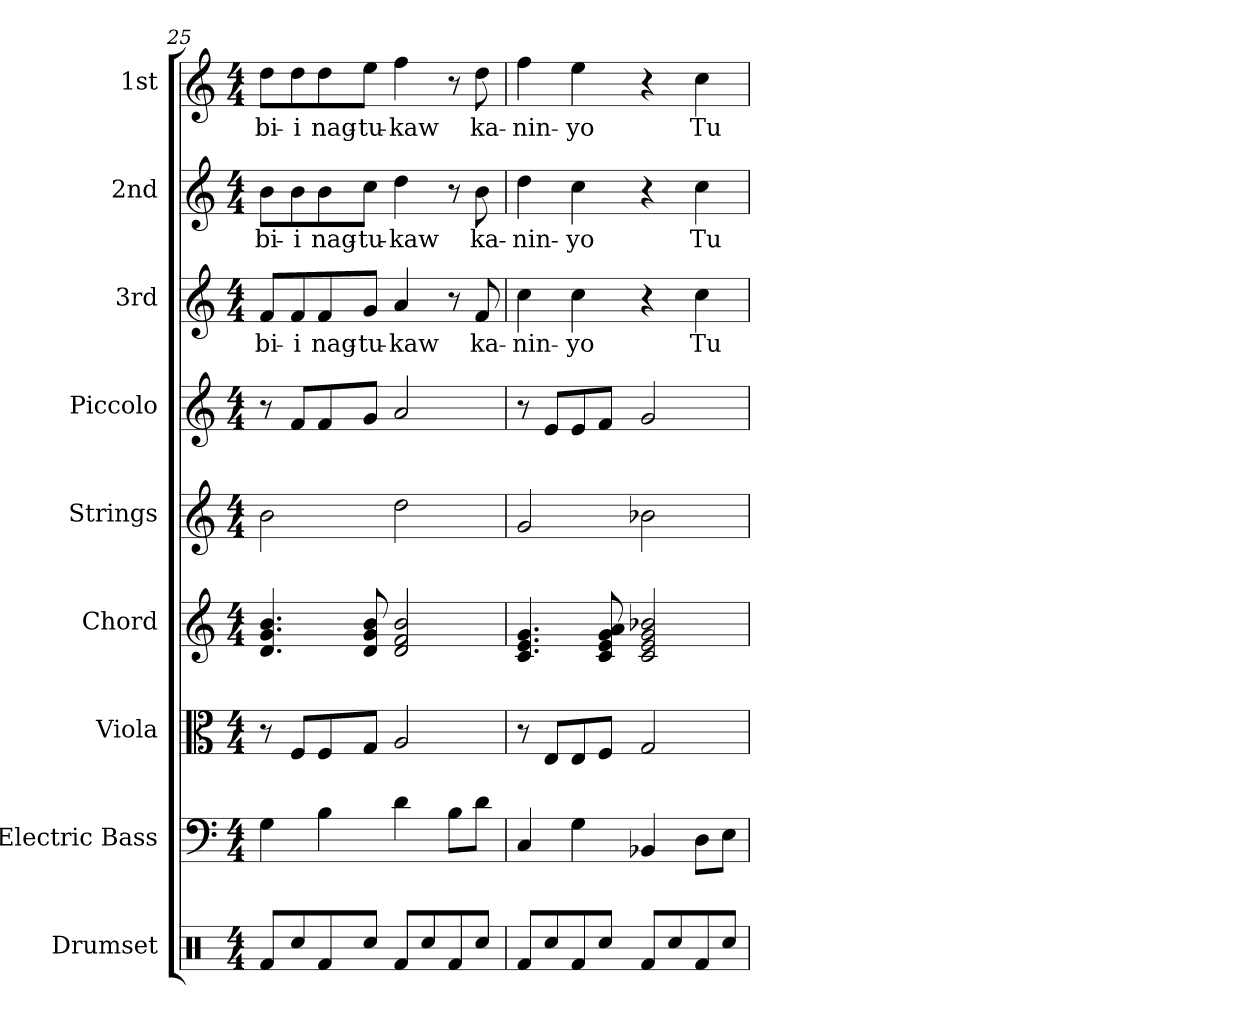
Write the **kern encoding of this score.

**kern	**kern	**kern	**kern	**kern	**kern	**kern	**text	**kern	**text	**kern	**text
*part9	*part8	*part7	*part6	*part5	*part4	*part3	*part3	*part2	*part2	*part1	*part1
*staff9	*staff8	*staff7	*staff6	*staff5	*staff4	*staff3	*staff3	*staff2	*staff2	*staff1	*staff1
*I"Drumset	*I"Electric Bass	*I"Viola	*I"Chord	*I"Strings	*I"Piccolo	*I"3rd	*	*I"2nd	*	*I"1st	*
*I'D. Set	*I'El. B.	*I'Vla.	*I'Chord	*I'St.	*I'Picc.	*	*	*	*	*	*
!!LO:PB:g=z
*clefX	*clefF4	*clefC3	*clefG2	*clefG2	*clefG2	*clefG2	*	*clefG2	*	*clefG2	*
*	*ITrd7c12	*	*	*	*ITrd-7c-12	*	*	*	*	*	*
*k[]	*k[]	*k[]	*k[]	*k[]	*k[]	*k[]	*	*k[]	*	*k[]	*
*M4/4	*M4/4	*M4/4	*M4/4	*M4/4	*M4/4	*M4/4	*	*M4/4	*	*M4/4	*
=25	=25	=25	=25	=25	=25	=25	=25	=25	=25	=25	=25
!	!	!	!	!	!	!	!LO:LY:b	!	!LO:LY:b	!	!LO:LY:b
8Rf/L	4GG\	8r	4.d/ 4.g/ 4.b/	2b\	8r	8f/L	-bi-	8b\L	-bi-	8dd\L	-bi-
!	!	!	!	!	!	!	!LO:LY:b	!	!LO:LY:b	!	!LO:LY:b
8Rcc/	.	8F/L	.	.	8ff/L	8f/	-i	8b\	-i	8dd\	-i
!	!	!	!	!	!	!	!LO:LY:b	!	!LO:LY:b	!	!LO:LY:b
8Rf/	4BB\	8F/	.	.	8ff/	8f/	nag-	8b\	nag-	8dd\	nag-
!	!	!	!	!	!	!	!LO:LY:b	!	!LO:LY:b	!	!LO:LY:b
8Rcc/J	.	8G/J	8d/ 8g/ 8b/	.	8gg/J	8g/J	-tu-	8cc\J	-tu-	8ee\J	-tu-
!	!	!	!	!	!	!	!LO:LY:b	!	!LO:LY:b	!	!LO:LY:b
8Rf/L	4D\	2A/	2d/ 2f/ 2b/	2dd\	2aa/	4a/	-kaw	4dd\	-kaw	4ff\	-kaw
8Rcc/	.	.	.	.	.	.	.	.	.	.	.
8Rf/	8BB\L	.	.	.	.	8r	.	8r	.	8r	.
!	!	!	!	!	!	!	!LO:LY:b	!	!LO:LY:b	!	!LO:LY:b
8Rcc/J	8D\J	.	.	.	.	8f/	ka-	8b\	ka-	8dd\	ka-
=26	=26	=26	=26	=26	=26	=26	=26	=26	=26	=26	=26
!	!	!	!	!	!	!	!LO:LY:b	!	!LO:LY:b	!	!LO:LY:b
8Rf/L	4CC/	8r	4.c/ 4.e/ 4.g/	2g/	8r	4cc\	-nin-	4dd\	-nin-	4ff\	-nin-
8Rcc/	.	8E/L	.	.	8ee/L	.	.	.	.	.	.
!	!	!	!	!	!	!	!LO:LY:b	!	!LO:LY:b	!	!LO:LY:b
8Rf/	4GG\	8E/	.	.	8ee/	4cc\	-yo	4cc\	-yo	4ee\	-yo
8Rcc/J	.	8F/J	8c/ 8e/ 8g/ 8a/	.	8ff/J	.	.	.	.	.	.
8Rf/L	4BBB-X/	2G/	2c/ 2e/ 2g/ 2b-X/	2b-X\	2gg/	4r	.	4r	.	4r	.
8Rcc/	.	.	.	.	.	.	.	.	.	.	.
!	!	!	!	!	!	!	!LO:LY:b	!	!LO:LY:b	!	!LO:LY:b
8Rf/	8DD\L	.	.	.	.	4cc\	Tu-	4cc\	Tu-	4cc\	Tu-
8Rcc/J	8EE\J	.	.	.	.	.	.	.	.	.	.
=	=	=	=	=	=	=	=	=	=	=	=
*-	*-	*-	*-	*-	*-	*-	*-	*-	*-	*-	*-
